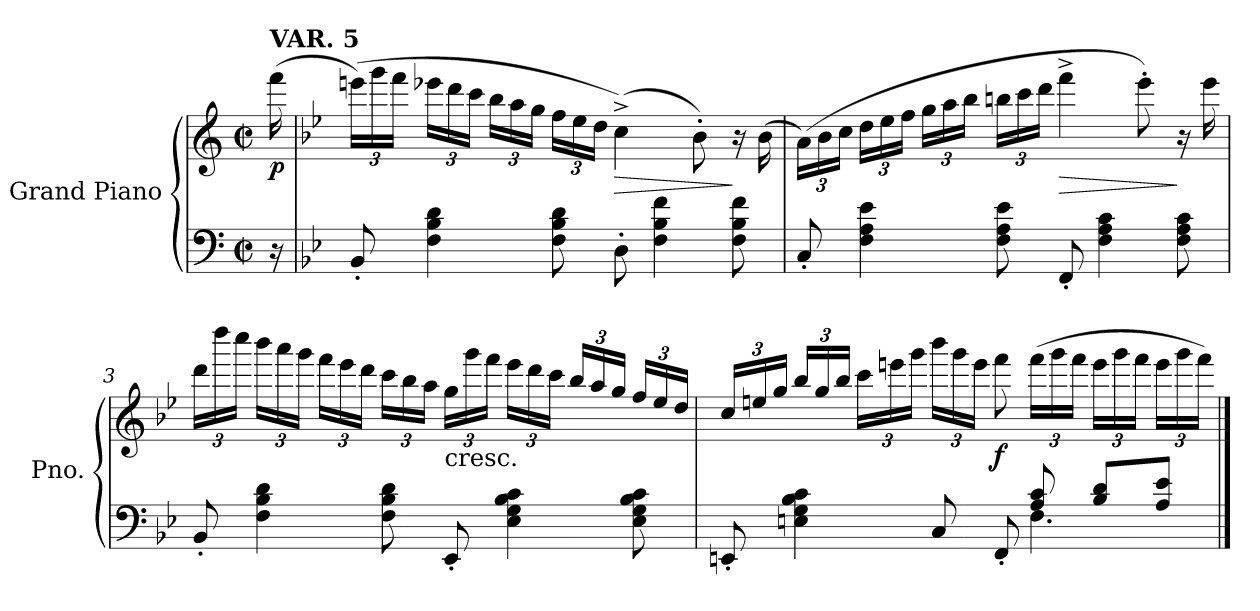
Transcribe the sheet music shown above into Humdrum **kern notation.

**kern	**kern	**dynam
*part1	*part1	*part1
*staff2	*staff1	*staff1/2
*I"Grand Piano	*	*
*I'Pno.	*	*
*clefF4	*clefG2	*
*k[]	*k[]	*
*M2/2	*M2/2	*
*met(c|)	*met(c|)	*
=	=	=
!	!LO:TX:a:B:t=VAR. 5	!
!	!	!LO:DY:b
16r	(>16fff\	p
=1	=1	=1
*k[b-e-]	*k[b-e-]	*
*	*Xbrackettup	*
8BB-'/	(>24eeen\LL)	.
.	24ggg\	.
.	24fff\JJ	.
4F\ 4B-\ 4d\	24eee-X\LL	.
.	24ddd\	.
.	24ccc\JJ	.
.	24bb-\LL	.
.	24aa\	.
.	24gg\JJ	.
8F\ 8B-\ 8d\	24ff\LL	.
.	24ee-\	.
.	24dd\JJ	.
!	!	!LO:HP:b
8D'\	(>4cc^\)	>
4F\ 4B-\ 4f\	.	.
.	8b-'\)	.
8F\ 8B-\ 8f\	16r	]
.	(>16b-\	.
!!LO:LB:g=z
=2	=2	=2
8C'/	(>24a\LL)	.
.	24b-\	.
.	24cc\JJ	.
4F\ 4A\ 4e-\	24dd\LL	.
.	24ee-\	.
.	24ff\JJ	.
.	24gg\LL	.
.	24aa\	.
.	24bb-\JJ	.
8F\ 8A\ 8e-\	24bbn\LL	.
.	24ccc\	.
.	24ddd\JJ	.
!	!	!LO:HP:b
8FF'/	4fff^\	>
4F\ 4A\ 4c\	.	.
.	8eee-'\)	.
8F\ 8A\ 8c\	16r	]
.	16eee-\	.
!!LO:LB:g=z
=3	=3	=3
8BB-'/	24ddd\LL	.
.	24dddd\	.
.	24cccc\JJ	.
4F\ 4B-\ 4d\	24bbb-\LL	.
.	24aaa\	.
.	24ggg\JJ	.
.	24fff\LL	.
.	24eee-\	.
.	24ddd\JJ	.
8F\ 8B-\ 8d\	24ccc\LL	.
.	24bb-\	.
.	24aa\JJ	.
!	!LO:TX:b:t=cresc.	!
8EE-'/	24gg\LL	.
.	24ggg\	.
.	24fff\JJ	.
4E-\ 4G\ 4B-\ 4c\	24eee-\LL	.
.	24ddd\	.
.	24ccc\JJ	.
.	24bb-/LL	.
.	24aa/	.
.	24gg/JJ	.
8E-\ 8G\ 8B-\ 8c\	24ff/LL	.
.	24ee-/	.
.	24dd/JJ	.
!!LO:LB:g=z
=4	=4	=4
*^	*	*
8EEn'/	8ryy	24cc/LL	.
.	.	24een/	.
.	.	24gg/JJ	.
*v	*v	*	*
4En\ 4G\ 4B-\ 4c\	24bb-/LL	.
.	24gg/	.
.	24bb-/JJ	.
.	24ccc\LL	.
.	24eeen\	.
.	24ggg\JJ	.
8C/	24bbb-\LL	.
.	24ggg\	.
.	24eee\JJ	.
!	!	!LO:DY:b
8FF'/	8fff\	f
*^	*	*
8A/ 8c/	4.F\	(>24fff\LL	.
.	.	24ggg\	.
.	.	24fff\JJ	.
8B-/ 8d/L	.	24eee\LL	.
.	.	24ggg\	.
.	.	24fff\JJ	.
8A/ 8e-/J	.	24eee\LL	.
.	.	24ggg\	.
.	.	24fff\JJ)	.
*v	*v	*	*
==	==	==
*-	*-	*-
